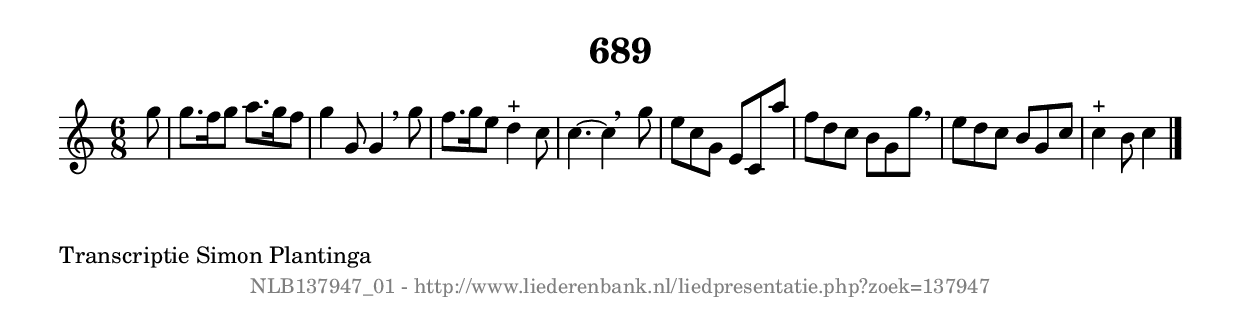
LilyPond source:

%
% produced by wce2krn 1.64 (7 June 2014)
%
\version"2.16"
#(append! paper-alist '(("long" . (cons (* 210 mm) (* 2000 mm)))))
#(set-default-paper-size "long")
sb = {\breathe}
mBreak = {\breathe }
bBreak = {\breathe }
x = {\once\override NoteHead #'style = #'cross }
gl=\glissando
itime={\override Staff.TimeSignature #'stencil = ##f }
ficta = {\once\set suggestAccidentals = ##t}
fine = {\once\override Score.RehearsalMark #'self-alignment-X = #1 \mark \markup {\italic{Fine}}}
dc = {\once\override Score.RehearsalMark #'self-alignment-X = #1 \mark \markup {\italic{D.C.}}}
dcf = {\once\override Score.RehearsalMark #'self-alignment-X = #1 \mark \markup {\italic{D.C. al Fine}}}
dcc = {\once\override Score.RehearsalMark #'self-alignment-X = #1 \mark \markup {\italic{D.C. al Coda}}}
ds = {\once\override Score.RehearsalMark #'self-alignment-X = #1 \mark \markup {\italic{D.S.}}}
dsf = {\once\override Score.RehearsalMark #'self-alignment-X = #1 \mark \markup {\italic{D.S. al Fine}}}
dsc = {\once\override Score.RehearsalMark #'self-alignment-X = #1 \mark \markup {\italic{D.S. al Coda}}}
pv = {\set Score.repeatCommands = #'((volta "1"))}
sv = {\set Score.repeatCommands = #'((volta "2"))}
tv = {\set Score.repeatCommands = #'((volta "3"))}
qv = {\set Score.repeatCommands = #'((volta "4"))}
xv = {\set Score.repeatCommands = #'((volta #f))}
\header{ tagline = ""
title = "689"
}
\score {{
\key c \major
\relative g'
{
\set melismaBusyProperties = #'()
\partial 32*4
\time 6/8
\tempo 4=120
\override Score.MetronomeMark #'transparent = ##t
\override Score.RehearsalMark #'break-visibility = #(vector #t #t #f)
g'8 | g8. f16 g8 a8. g16 f8 | g4 g,8 g4 \sb g'8 | f8. g16 e8 d4^"+" c8 | c4.~ c4 \bar ":|:" \bBreak
g'8 | e8 c8 g8 e8 c8 a''8 | f8 d8 c8 b8 g8 g'8 \sb | e8 d8 c8 b8 g8 c8 | c4^"+" b8 c4 \bar "|."
 }}
 \midi { }
 \layout {
            indent = 0.0\cm
}
}
\markup { \wordwrap-string #" 
Transcriptie Simon Plantinga
"}
\markup { \vspace #0 } \markup { \with-color #grey \fill-line { \center-column { \smaller "NLB137947_01 - http://www.liederenbank.nl/liedpresentatie.php?zoek=137947" } } }
